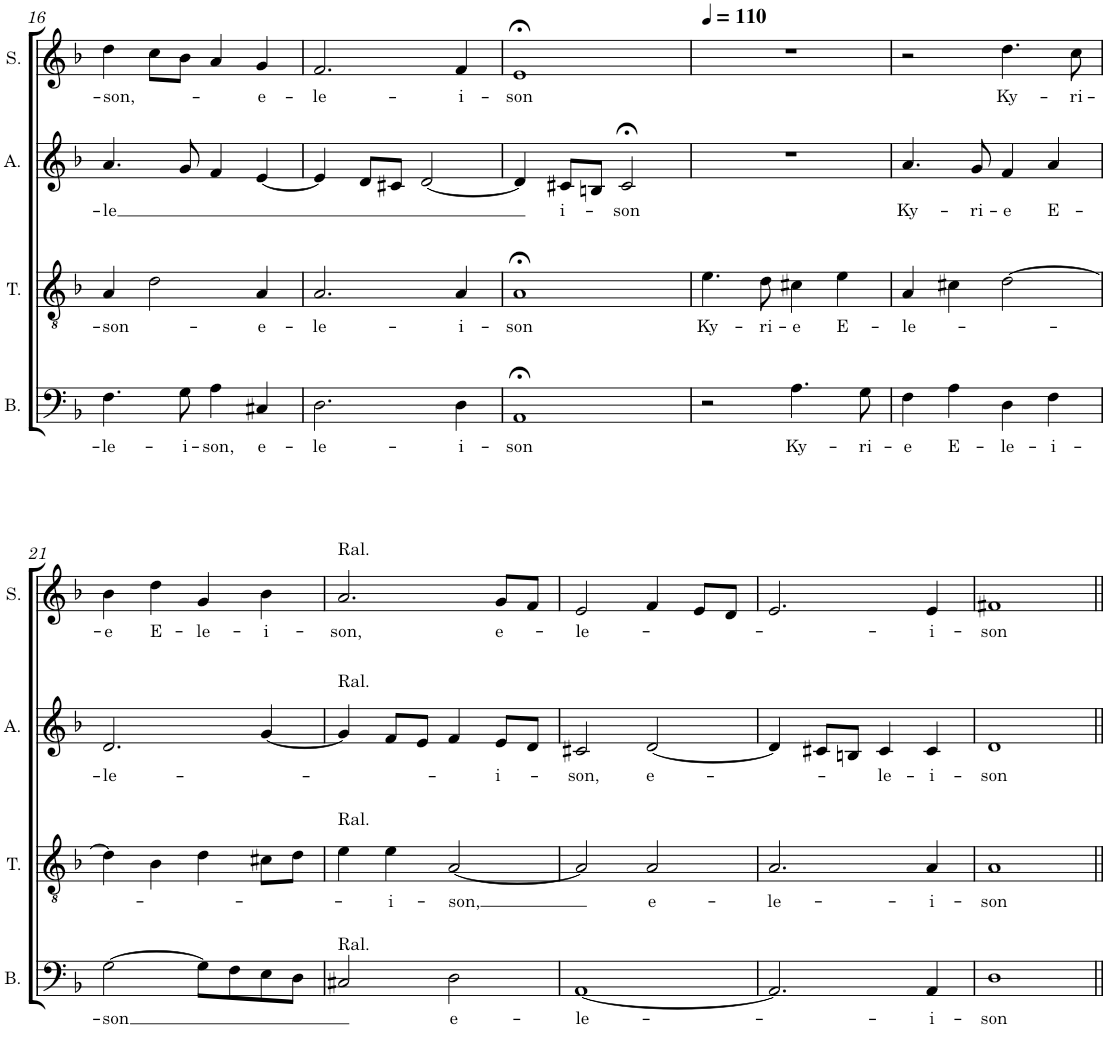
**kern	**text	**kern	**text	**kern	**text	**kern	**text
*part4	*part4	*part3	*part3	*part2	*part2	*part1	*part1
*staff4	*staff4	*staff3	*staff3	*staff2	*staff2	*staff1	*staff1
*I"Basse	*	*I"Ténor	*	*I"Alto	*	*I"Soprano	*
*I'B.	*	*I'T.	*	*I'A.	*	*I'S.	*
!!LO:PB:g=z
*clefF4	*	*clefGv2	*	*clefG2	*	*clefG2	*
*k[b-]	*	*k[b-]	*	*k[b-]	*	*k[b-]	*
*M4/4	*	*M4/4	*	*M4/4	*	*M4/4	*
=16	=16	=16	=16	=16	=16	=16	=16
!	!LO:LY:b	!	!LO:LY:b	!	!LO:LY:b	!	!LO:LY:b
4.F\	-le-	4A/	-son-	4.a/	-le	4dd\	-son,-
.	.	2d\	.	.	.	8cc\L	.
!	!LO:LY:b	!	!	!	!	!	!
8G\	-i-	.	.	8g/	.	8b-\J	.
!	!LO:LY:b	!	!	!	!	!	!
4A\	-son,	.	.	4f/	.	4a/	.
!	!LO:LY:b	!	!LO:LY:b	!	!	!	!LO:LY:b
4C#X/	e-	4A/	-e-	[4e/	.	4g/	-e-
=17	=17	=17	=17	=17	=17	=17	=17
!	!LO:LY:b	!	!LO:LY:b	!	!	!	!LO:LY:b
2.D\	-le-	2.A/	-le-	4e/]	.	2.f/	-le-
.	.	.	.	8d/L	.	.	.
.	.	.	.	8c#X/J	.	.	.
.	.	.	.	[2d/	.	.	.
!	!LO:LY:b	!	!LO:LY:b	!	!	!	!LO:LY:b
4D\	-i-	4A/	-i-	.	.	4f/	-i-
=18	=18	=18	=18	=18	=18	=18	=18
!	!LO:LY:b	!	!LO:LY:b	!	!	!	!LO:LY:b
1AA;<	-son	1A;<	-son	4d/]	.	1e;<	-son
!	!	!	!	!	!LO:LY:b	!	!
.	.	.	.	8c#X/L	i-	.	.
.	.	.	.	8Bn/J	.	.	.
!	!	!	!	!	!LO:LY:b	!	!
.	.	.	.	2c#;</	-son	.	.
=19	=19	=19	=19	=19	=19	=19	=19
*	*	*	*	*	*	*MM110	*
!	!	!	!LO:LY:b	!	!	!	!
2r	.	4.e\	Ky-	1r	.	1r	.
!	!	!	!LO:LY:b	!	!	!	!
.	.	8d\	-ri-	.	.	.	.
!	!LO:LY:b	!	!LO:LY:b	!	!	!	!
4.A\	Ky-	4c#X\	-e	.	.	.	.
!	!	!	!LO:LY:b	!	!	!	!
.	.	4e\	E-	.	.	.	.
!	!LO:LY:b	!	!	!	!	!	!
8G\	-ri-	.	.	.	.	.	.
=20	=20	=20	=20	=20	=20	=20	=20
!	!LO:LY:b	!	!LO:LY:b	!	!LO:LY:b	!	!
4F\	-e	4A/	-le-	4.a/	Ky-	2r	.
!	!LO:LY:b	!	!	!	!	!	!
4A\	E-	4c#X\	.	.	.	.	.
!	!	!	!	!	!LO:LY:b	!	!
.	.	.	.	8g/	-ri-	.	.
!	!LO:LY:b	!	!	!	!LO:LY:b	!	!LO:LY:b
4D\	-le-	[2d\	.	4f/	-e	4.dd\	Ky-
!	!LO:LY:b	!	!	!	!LO:LY:b	!	!
4F\	-i-	.	.	4a/	E-	.	.
!	!	!	!	!	!	!	!LO:LY:b
.	.	.	.	.	.	8cc\	-ri-
!!LO:LB:g=z
=21	=21	=21	=21	=21	=21	=21	=21
!	!LO:LY:b	!	!	!	!LO:LY:b	!	!LO:LY:b
[2G\	-son	4d\]	.	2.d/	-le-	4b-\	-e
!	!	!	!	!	!	!	!LO:LY:b
.	.	4B-\	.	.	.	4dd\	E-
!	!	!	!	!	!	!	!LO:LY:b
8G\L]	.	4d\	.	.	.	4g/	-le-
8F\	.	.	.	.	.	.	.
!	!	!	!	!	!	!	!LO:LY:b
8E\	.	8c#X\L	.	[4g/	.	4b-\	-i-
8D\J	.	8d\J	.	.	.	.	.
=22	=22	=22	=22	=22	=22	=22	=22
!	!	!	!	!	!	!LO:TX:a:t=Ral.	!
!	!	!	!	!LO:TX:a:t=Ral.	!	!	!
!	!	!LO:TX:a:t=Ral.	!	!	!	!	!
!LO:TX:a:t=Ral.	!	!	!	!	!	!	!
!	!	!	!	!	!	!	!LO:LY:b
2C#X/	.	4e\	.	4g/]	.	2.a/	-son,
!	!	!	!LO:LY:b	!	!	!	!
.	.	4e\	-i-	8f/L	.	.	.
.	.	.	.	8e/J	.	.	.
!	!LO:LY:b	!	!LO:LY:b	!	!	!	!
2D\	e-	[2A/	-son,	4f/	.	.	.
!	!	!	!	!	!LO:LY:b	!	!LO:LY:b
.	.	.	.	8e/L	-i-	8g/L	e-
.	.	.	.	8d/J	.	8f/J	.
=23	=23	=23	=23	=23	=23	=23	=23
!	!LO:LY:b	!	!	!	!LO:LY:b	!	!LO:LY:b
[1AA	-le-	2A/]	.	2c#X/	-son,	2e/	-le-
!	!	!	!LO:LY:b	!	!LO:LY:b	!	!
.	.	2A/	e-	[2d/	e-	4f/	.
.	.	.	.	.	.	8e/L	.
.	.	.	.	.	.	8d/J	.
=24	=24	=24	=24	=24	=24	=24	=24
!	!	!	!LO:LY:b	!	!	!	!
2.AA/]	.	2.A/	-le-	4d/]	.	2.e/	.
.	.	.	.	8c#X/L	.	.	.
.	.	.	.	8Bn/J	.	.	.
!	!	!	!	!	!LO:LY:b	!	!
.	.	.	.	4c#/	-le-	.	.
!	!LO:LY:b	!	!LO:LY:b	!	!LO:LY:b	!	!LO:LY:b
4AA/	-i-	4A/	-i-	4c#/	-i-	4e/	-i-
=25	=25	=25	=25	=25	=25	=25	=25
!	!LO:LY:b	!	!LO:LY:b	!	!LO:LY:b	!	!LO:LY:b
1D	-son	1A	-son	1d	-son	1f#X	-son
=||	=||	=||	=||	=||	=||	=||	=||
*-	*-	*-	*-	*-	*-	*-	*-
